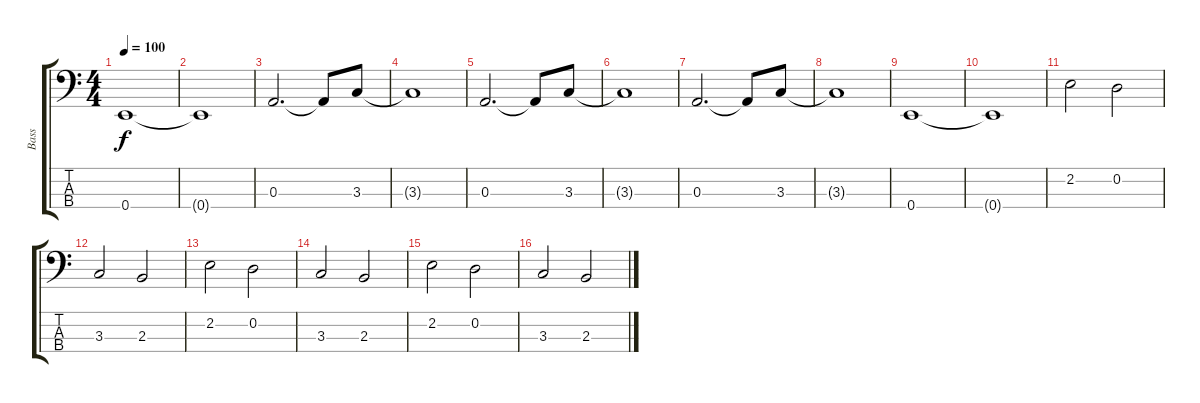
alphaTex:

\track ("Bass" "Bass") {instrument electricbassfinger}
\staff {score tabs}
\tuning (G2 D2 A1 E1) {hide}
\ts (4 4)
\tempo 100
\clef f4
\ks c
0.4.1{dy f} |
0.4{t}.1 |
0.3.2{d} 0.3{t}.8 3.3.8 |
3.3{t}.1 |
0.3.2{d} 0.3{t}.8 3.3.8 |
3.3{t}.1 |
0.3.2{d} 0.3{t}.8 3.3.8 |
3.3{t}.1 |
0.4.1 |
0.4{t}.1 |
2.2.2 0.2.2 |
3.3.2 2.3.2 |
2.2.2 0.2.2 |
3.3.2 2.3.2 |
2.2.2 0.2.2 |
3.3.2 2.3.2
